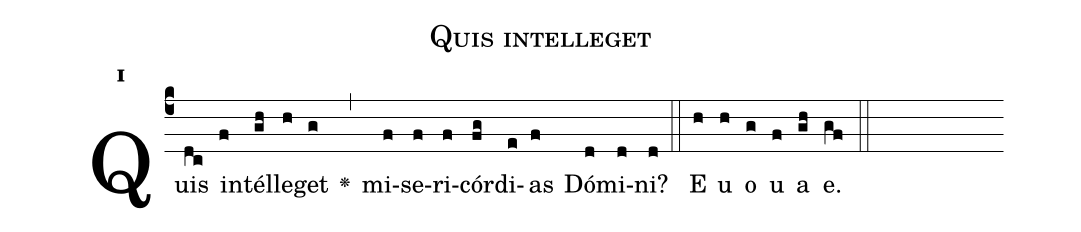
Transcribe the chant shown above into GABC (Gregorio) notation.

name:Quis intelleget;
office-part:Antiphona;
mode:1;
%%
initial-style: 1;
name: Quis intelleget;
book: MIL;
occasion: Psalterium Hebdomada III Sabbato;
office-part: Officium Lectionis Ant 3;
user-notes: ;
commentary: ;
annotation: 1f;
centering-scheme: english;
fontsize: 12;
font: OFLSortsMillGoudy;
height: 11;
width: 4.5;
%%
(c4)Quis(dc) in(f)tél(gh)le(h)get(g) <v>\greheightstar</v>(,) mi(f)se(f)ri(f)cór(fg)di(e)as(f) Dó(d)mi(d)ni?(d) (::)
E(h) u(h) o(g) u(f) a(gh) e.(gf) (::)
